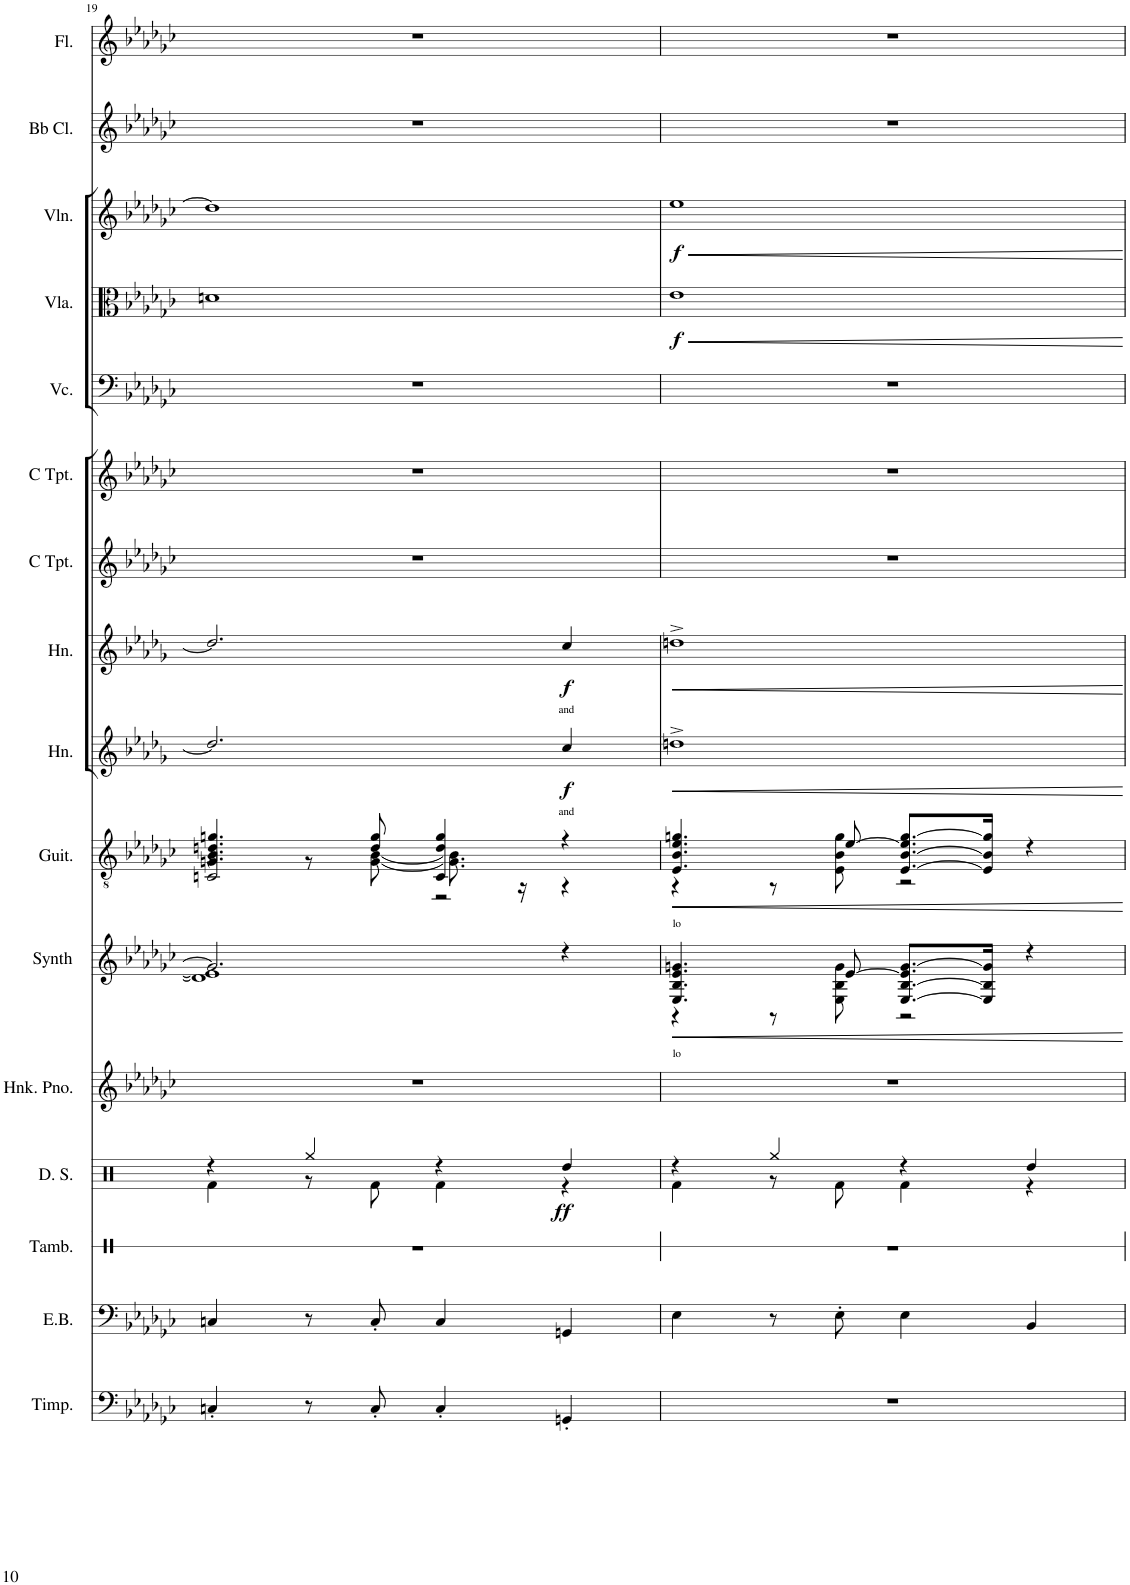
**kern	**kern	**kern	**kern	**dynam	**kern	**kern	**text	**kern	**text	**kern	**text	**dynam	**kern	**text	**dynam	**kern	**kern	**kern	**kern	**dynam	**kern	**dynam	**kern	**kern
*part16	*part15	*part14	*part13	*part13	*part12	*part11	*part11	*part10	*part10	*part9	*part9	*part9	*part8	*part8	*part8	*part7	*part6	*part5	*part4	*part4	*part3	*part3	*part2	*part1
*staff16	*staff15	*staff14	*staff13	*staff13	*staff12	*staff11	*staff11	*staff10	*staff10	*staff9	*staff9	*staff9	*staff8	*staff8	*staff8	*staff7	*staff6	*staff5	*staff4	*staff4	*staff3	*staff3	*staff2	*staff1
*I"Timpani	*I"Electric Bass	*I"Tambourine, tamborine	*I"Drum Set	*	*I"Honky Tonk Piano, piano	*I"Synth	*	*I"Classical Guitar, guitar	*	*I"Horn in F	*	*	*I"Horn in F	*	*	*I"Trumpet in C	*I"Trumpet in C	*I"Cello	*I"Viola	*	*I"Violin	*	*I"Clarinet in Bb	*I"Flute, flute
*I'Timp.	*I'E.B.	*I'Tamb.	*I'D. S.	*	*I'Hnk. Pno.	*I'Synth	*	*I'Guit.	*	*I'Hn.	*	*	*I'Hn.	*	*	*	*	*	*I'Vla.	*	*I'Vln.	*	*	*I'Fl.
!!LO:PB:g=z
*clefF4	*clefF4	*clefX	*clefX	*	*clefG2	*clefG2	*	*clefGv2	*	*clefG2	*	*	*clefG2	*	*	*clefG2	*clefG2	*clefF4	*clefC3	*	*clefG2	*	*clefG2	*clefG2
*	*Trd7c12	*	*	*	*	*	*	*	*	*Trd4c7	*	*	*Trd4c7	*	*	*Trd1c2	*Trd1c2	*	*	*	*	*	*Trd1c2	*
*k[b-e-a-d-g-c-]	*k[b-e-a-d-g-c-]	*k[b-e-a-d-g-c-]	*k[b-e-a-d-g-c-]	*	*k[b-e-a-d-g-c-]	*k[b-e-a-d-g-c-]	*	*k[b-e-a-d-g-c-]	*	*k[b-e-a-d-g-]	*	*	*k[b-e-a-d-g-]	*	*	*k[b-e-a-d-g-c-]	*k[b-e-a-d-g-c-]	*k[b-e-a-d-g-c-]	*k[b-e-a-d-g-c-]	*	*k[b-e-a-d-g-c-]	*	*k[b-e-a-d-g-c-]	*k[b-e-a-d-g-c-]
*G-:	*G-:	*G-:	*G-:	*	*G-:	*G-:	*	*G-:	*	*D-:	*	*	*D-:	*	*	*G-:	*G-:	*G-:	*G-:	*	*G-:	*	*G-:	*G-:
*M4/4	*M4/4	*M4/4	*M4/4	*	*M4/4	*M4/4	*	*M4/4	*	*M4/4	*	*	*M4/4	*	*	*M4/4	*M4/4	*M4/4	*M4/4	*	*M4/4	*	*M4/4	*M4/4
=19	=19	=19	=19	=19	=19	=19	=19	=19	=19	=19	=19	=19	=19	=19	=19	=19	=19	=19	=19	=19	=19	=19	=19	=19
*	*	*	*^	*	*	*^	*	*^	*	*	*	*	*	*	*	*	*	*	*	*	*	*	*	*
*	*	*	*	*	*	*	*	*	*	*	*^	*	*	*	*	*	*	*	*	*	*	*	*	*	*	*	*
4Cn'/	4Cn/	1r	4r	4Rf\	.	1r	2.g/]	1d] 1e-]	.	4.Gn/ 4.B-/ 4.dn/ 4.gn/	4r	2Cn/	.	2.dd/]	.	.	2.dd/]	.	.	1r	1r	1r	1dn	.	1dd]	.	1r	1r
8r	8r	.	4Rgg/	8r	.	.	.	.	.	.	8r	.	.	.	.	.	.	.	.	.	.	.	.	.	.	.	.	.
8C'/	8C'/	.	.	8Rf\	.	.	.	.	.	8d/ 8g/	[<8G\ [<8B-\	.	.	.	.	.	.	.	.	.	.	.	.	.	.	.	.	.
4C'/	4C/	.	4r	4Rf\	.	.	.	.	.	4C/ 4d/ 4g/	8.G\] 8.B-\]	2r	.	.	.	.	.	.	.	.	.	.	.	.	.	.	.	.
.	.	.	.	.	.	.	.	.	.	.	16r	.	.	.	.	.	.	.	.	.	.	.	.	.	.	.	.	.
!	!	!	!	!	!LO:DY:b	!	!	!	!	!	!	!	!	!	!LO:LY:b	!LO:DY:b	!	!LO:LY:b	!LO:DY:b	!	!	!	!	!	!	!	!	!
4GGn'/	4GGn/	.	4Rdd/	4r	ff	.	4r	.	.	4r	4r	.	.	4cc/	and	f	4cc/	and	f	.	.	.	.	.	.	.	.	.
*	*	*	*	*	*	*	*	*	*	*	*v	*v	*	*	*	*	*	*	*	*	*	*	*	*	*	*	*	*
=20	=20	=20	=20	=20	=20	=20	=20	=20	=20	=20	=20	=20	=20	=20	=20	=20	=20	=20	=20	=20	=20	=20	=20	=20	=20	=20	=20
!	!	!	!	!	!	!	!	!	!LO:LY:b	!	!	!LO:LY:b	!	!	!	!	!	!	!	!	!	!	!LO:DY:b	!	!LO:DY:b	!	!
1r	4E-\	1r	4r	4Rf\	.	1r	4.E-/ 4.B-/ 4.e-/ 4.gn/	4r	lo	4.E-/ 4.B-/ 4.e-/ 4.gn/	4r	lo	1ddn^	.	.	1ddn^	.	.	1r	1r	1r	1e-	f	1ee-	f	1r	1r
.	8r	.	4Rgg/	8r	.	.	.	8r	.	.	8r	.	.	.	.	.	.	.	.	.	.	.	.	.	.	.	.
.	8E-'\	.	.	8Rf\	.	.	[>8e-/	8E-\ 8B-\ 8g\	.	[>8e-/	8E-\ 8B-\ 8g\	.	.	.	.	.	.	.	.	.	.	.	.	.	.	.	.
.	4E-\	.	4r	4Rf\	.	.	[>8.E-/ [>8.B-/ 8.e-/] [>8.g/L	2r	.	[>8.E-/ [>8.B-/ 8.e-/] [>8.g/L	2r	.	.	.	.	.	.	.	.	.	.	.	.	.	.	.	.
.	.	.	.	.	.	.	16E-/] 16B-/] 16g/]Jk	.	.	16E-/] 16B-/] 16g/]Jk	.	.	.	.	.	.	.	.	.	.	.	.	.	.	.	.	.
.	4BB-/	.	4Rdd/	4r	.	.	4r	.	.	4r	.	.	.	.	.	.	.	.	.	.	.	.	.	.	.	.	.
*	*	*	*	*	*	*	*v	*v	*	*	*	*	*	*	*	*	*	*	*	*	*	*	*	*	*	*	*
*	*	*	*v	*v	*	*	*	*	*v	*v	*	*	*	*	*	*	*	*	*	*	*	*	*	*	*	*
=	=	=	=	=	=	=	=	=	=	=	=	=	=	=	=	=	=	=	=	=	=	=	=	=
*-	*-	*-	*-	*-	*-	*-	*-	*-	*-	*-	*-	*-	*-	*-	*-	*-	*-	*-	*-	*-	*-	*-	*-	*-
